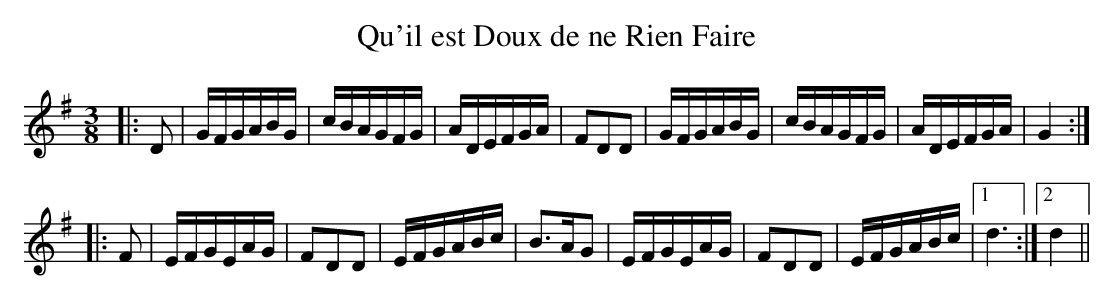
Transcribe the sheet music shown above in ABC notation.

X:1
T:Qu'il est Doux de ne Rien Faire
L:1/16
M:3/8
K:G major
|:D2|GFGABG|cBAGFG|ADEFGA|F2D2D2|GFGABG|cBAGFG|ADEFGA|G4:|
|:F2|EFGEAG|F2D2D2|EFGABc|B3AG2|EFGEAG|F2D2D2|EFGABc|1d6:|2d4||
